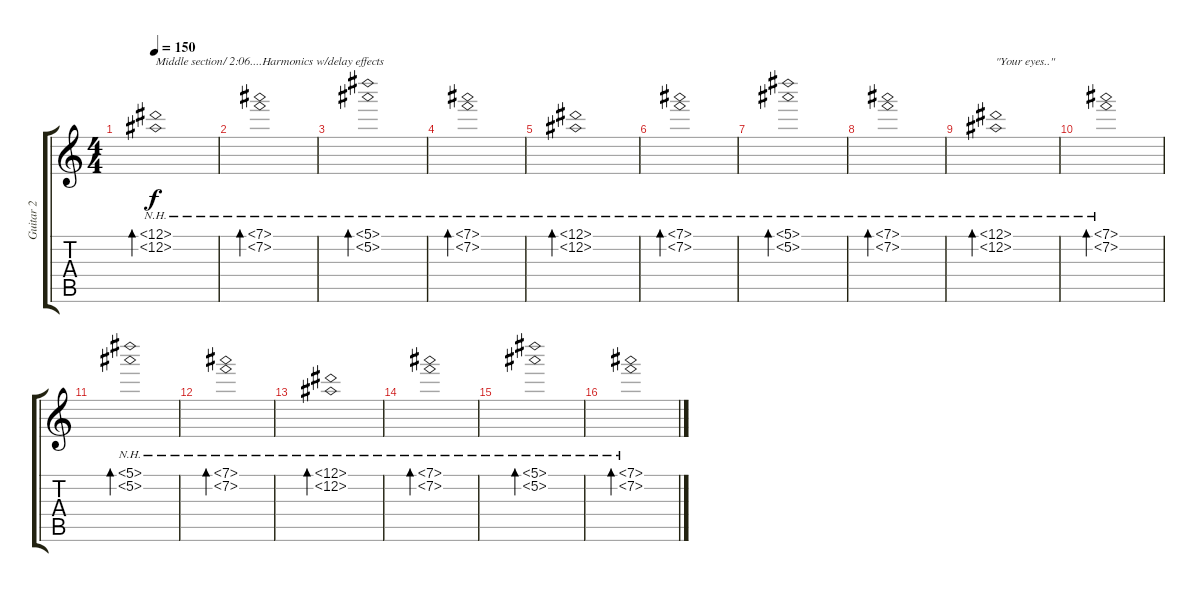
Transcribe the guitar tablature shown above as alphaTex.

\track ("Guitar 2" "Guitar 2") {instrument overdrivenguitar}
\staff {score tabs}
\tuning (Eb4 Bb3 Gb3 Db3 Ab2 Eb2) {hide}
\ts (4 4)
\tempo 150
\clef g2
\ks c
(12.1{nh} 12.2{nh}).1{bd 480 txt "Middle section/ 2:06....Harmonics w/delay effects" dy f instrument electricguitarclean} |
(7.1{nh} 7.2{nh}).1{bd 480} |
(5.1{nh} 5.2{nh}).1{bd 480} |
(7.1{nh} 7.2{nh}).1{bd 480} |
(12.1{nh} 12.2{nh}).1{bd 480} |
(7.1{nh} 7.2{nh}).1{bd 480} |
(5.1{nh} 5.2{nh}).1{bd 480} |
(7.1{nh} 7.2{nh}).1{bd 480} |
(12.1{nh} 12.2{nh}).1{bd 480 txt "\"Your eyes..\""} |
(7.1{nh} 7.2{nh}).1{bd 480} |
(5.1{nh} 5.2{nh}).1{bd 480} |
(7.1{nh} 7.2{nh}).1{bd 480} |
(12.1{nh} 12.2{nh}).1{bd 480} |
(7.1{nh} 7.2{nh}).1{bd 480} |
(5.1{nh} 5.2{nh}).1{bd 480} |
(7.1{nh} 7.2{nh}).1{bd 480}
